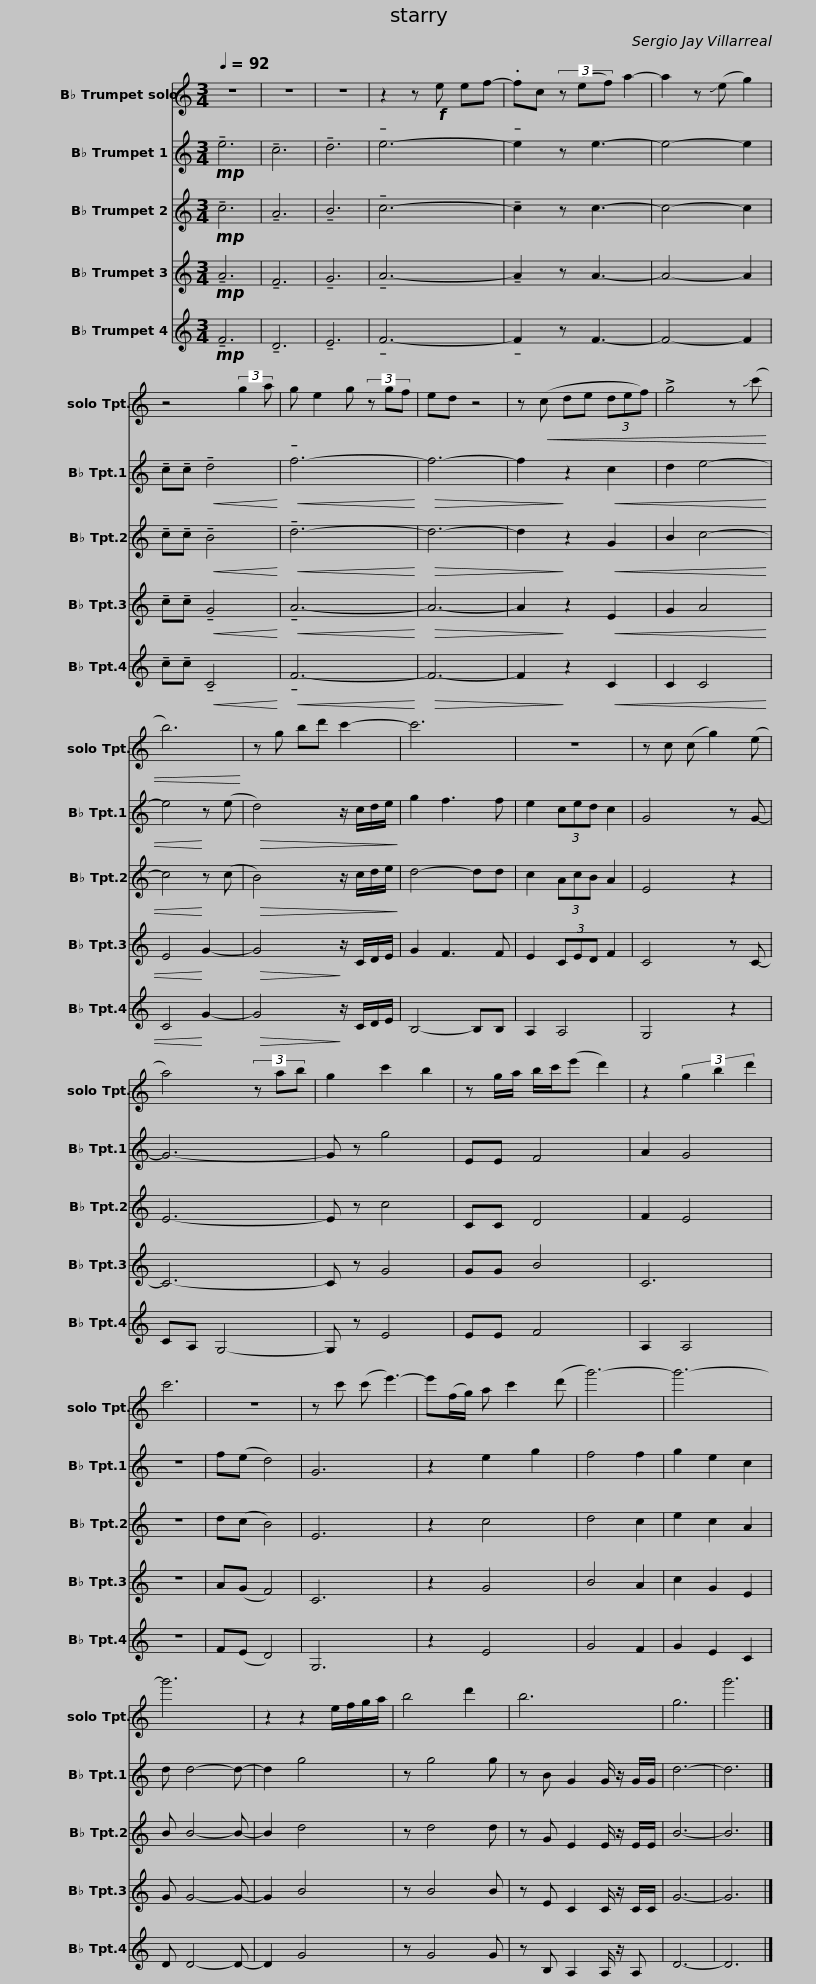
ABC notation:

X:1
%%score 1 2 3 4 5
L:1/8
Q:1/4=92
M:3/4
I:linebreak $
K:none
V:1 treble transpose=-2
V:2 treble transpose=-2
V:3 treble transpose=-2
V:4 treble transpose=-2
V:5 treble transpose=-2
V:1
[K:C] z6 | z6 | z6 | z2 z!f! e ef- | .fc (3z (ef) a2- | %5
 a2 z (!slide!e g2) | z4 (3:2:2g2 a | g e2 g (3z gf |$ ed z4 | z!<(! (c de (3def) | %10
 !>!g4 z (!slide!c' | b6)!<)! | z g bd' c'2- | c'6 | z6 |$ %15
 z c (c g2) (e | a4) (3z ab | g2 c'2 b2 | z g/a/ b/c'/(e' d'2) | z2 (3g2 b2 d'2 | %20
 c'6 | z6 |$ z c' (c' e'3-) | e'(f/g/) a c'2 (d' | g'6-) | %25
 g'6- | g'6 | z2 z2 e/f/g/a/ | b4 d'2 | b6 |$ %30
 g6 | g'6 |] %32
V:2
[K:C]!mp! !tenuto!e6 | !tenuto!c6 | !tenuto!d6 | !tenuto!e6- | !tenuto!e2 z e3- | %5
 e4- e2 | !tenuto!c!tenuto!c!<(! !tenuto!d4!<)! |!<(! !tenuto!f6-!<)! |$!>(! f6- | f2!>)! z2!<(! c2 | %10
 d2 e4- | e4!<)! z (e |!>(! d4) z/ c/d/e/!>)! | g2 f3 f | e2 (3ced c2 |$ %15
 G4 z G- | G6- | G z g4 | EE F4 | A2 G4 | %20
 z6 | f(e d4) |$ G6 | z2 e2 g2 | f4 f2 | %25
 g2 e2 c2 | d d4- d- | d2 g4 | z g4 g | z B G2 G/ z/ G/G/ |$ %30
 d6- | d6 |] %32
V:3
[K:C]!mp! !tenuto!c6 | !tenuto!A6 | !tenuto!B6 | !tenuto!c6- | !tenuto!c2 z c3- | %5
 c4- c2 | !tenuto!c!tenuto!c!<(! !tenuto!B4!<)! |!<(! !tenuto!d6-!<)! |$!>(! d6- | d2!>)! z2!<(! G2 | %10
 B2 c4- | c4!<)! z (c |!>(! B4) z/ c/d/e/!>)! | d4- dd | c2 (3AcB A2 |$ %15
 E4 z2 | E6- | E z c4 | CC D4 | F2 E4 | %20
 z6 | d(c B4) |$ E6 | z2 c4 | d4 c2 | %25
 e2 c2 A2 | B B4- B- | B2 d4 | z d4 d | z G E2 E/ z/ E/E/ |$ %30
 B6- | B6 |] %32
V:4
[K:C]!mp! !tenuto!A6 | !tenuto!F6 | !tenuto!G6 | !tenuto!A6- | !tenuto!A2 z A3- | %5
 A4- A2 | !tenuto!c!tenuto!c!<(! !tenuto!G4!<)! |!<(! !tenuto!A6-!<)! |$!>(! A6- | A2!>)! z2!<(! E2 | %10
 G2 A4 | E4!<)! G2- |!>(! G4!>)! z/ C/D/E/ | G2 F3 F | E2 (3CED F2 |$ %15
 C4 z C- | C6- | C z G4 | GG B4 | C6 | %20
 z6 | A(G F4) |$ C6 | z2 G4 | B4 A2 | %25
 c2 G2 E2 | G G4- G- | G2 B4 | z B4 B | z E C2 C/ z/ C/C/ |$ %30
 G6- | G6 |] %32
V:5
[K:C]!mp! !tenuto!F6 | !tenuto!D6 | !tenuto!E6 | !tenuto!F6- | !tenuto!F2 z F3- | %5
 F4- F2 | !tenuto!c!tenuto!c!<(! !tenuto!C4!<)! |!<(! !tenuto!F6-!<)! |$!>(! F6- | F2!>)! z2!<(! C2 | %10
 C2 C4 | C4!<)! G2- |!>(! G4!>)! z/ C/D/E/ | B,4- B,B, | A,2 A,4 |$ %15
 G,4 z2 | CA, G,4- | G, z E4 | EE F4 | A,2 A,4 | %20
 z6 | F(E D4) |$ G,6 | z2 E4 | G4 F2 | %25
 G2 E2 C2 | D D4- D- | D2 G4 | z G4 G | z B, A,2 A,/ z/ A, |$ %30
 D6- | D6 |] %32
